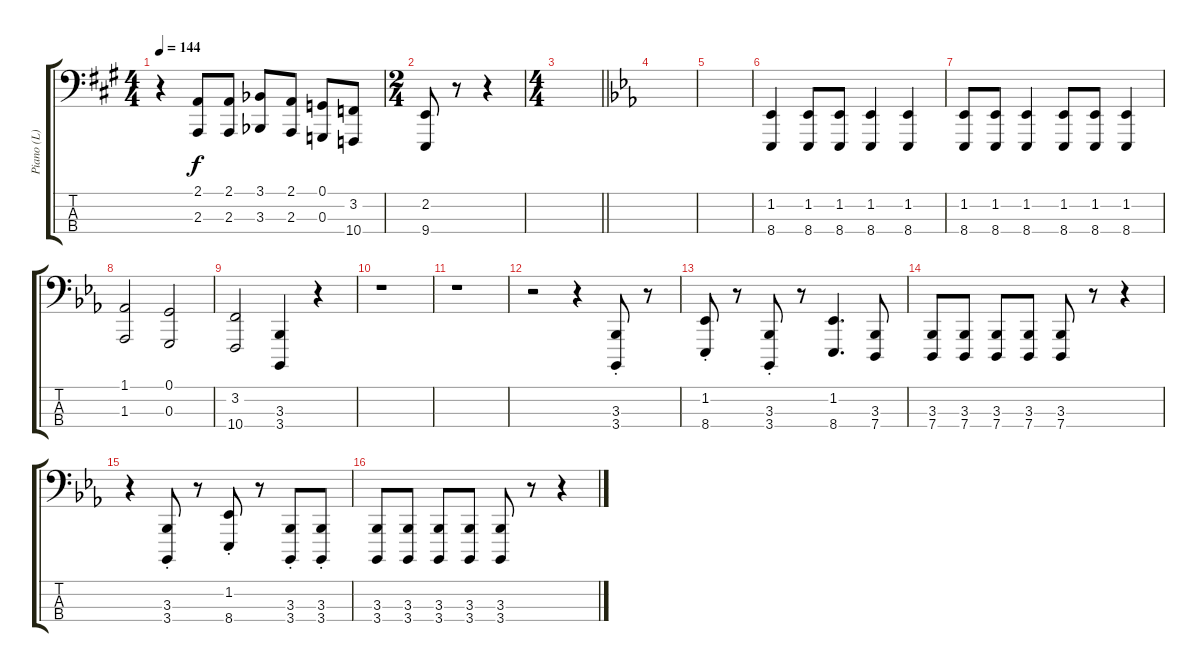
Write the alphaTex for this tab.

\track ("Piano (L)" "Piano (L)") {instrument acousticgrandpiano}
\staff {score tabs}
\tuning (G2 D2 G1 G0) {hide}
\ts (4 4)
\tempo 144
\clef f4
\ks a
r.4{dy f} (2.1 2.3).8 (2.1 2.3).8 (3.1{acc b} 3.3{acc b}).8 (2.1 2.3).8 (0.1 0.3).8 (3.2 10.4).8 |
\ts (2 4)
(2.2 9.4).8 r.8 r.4 |
\ts (4 4)
\barLineRight lightlight
|
\ks eb
|
|
(1.2 8.4).4 (1.2 8.4).8 (1.2 8.4).8 (1.2 8.4).4 (1.2 8.4).4 |
(1.2 8.4).8 (1.2 8.4).8 (1.2 8.4).4 (1.2 8.4).8 (1.2 8.4).8 (1.2 8.4).4 |
(1.1 1.3).2 (0.1 0.3).2 |
(3.2 10.4).2 (3.3 3.4).4 r.4 |
r.1 |
r.1 |
r.2 r.4 (3.3 3.4{st}).8 r.8 |
(1.2{st} 8.4).8 r.8 (3.3 3.4{st}).8 r.8 (1.2 8.4).4{d} (3.3 7.4).8 |
(3.3 7.4).8 (3.3 7.4).8 (3.3 7.4).8 (3.3 7.4).8 (3.3 7.4).8 r.8 r.4 |
r.4 (3.3 3.4{st}).8 r.8 (1.2 8.4{st}).8 r.8 (3.3 3.4{st}).8 (3.3 3.4{st}).8 |
(3.3 3.4).8 (3.3 3.4).8 (3.3 3.4).8 (3.3 3.4).8 (3.3 3.4).8 r.8 r.4
